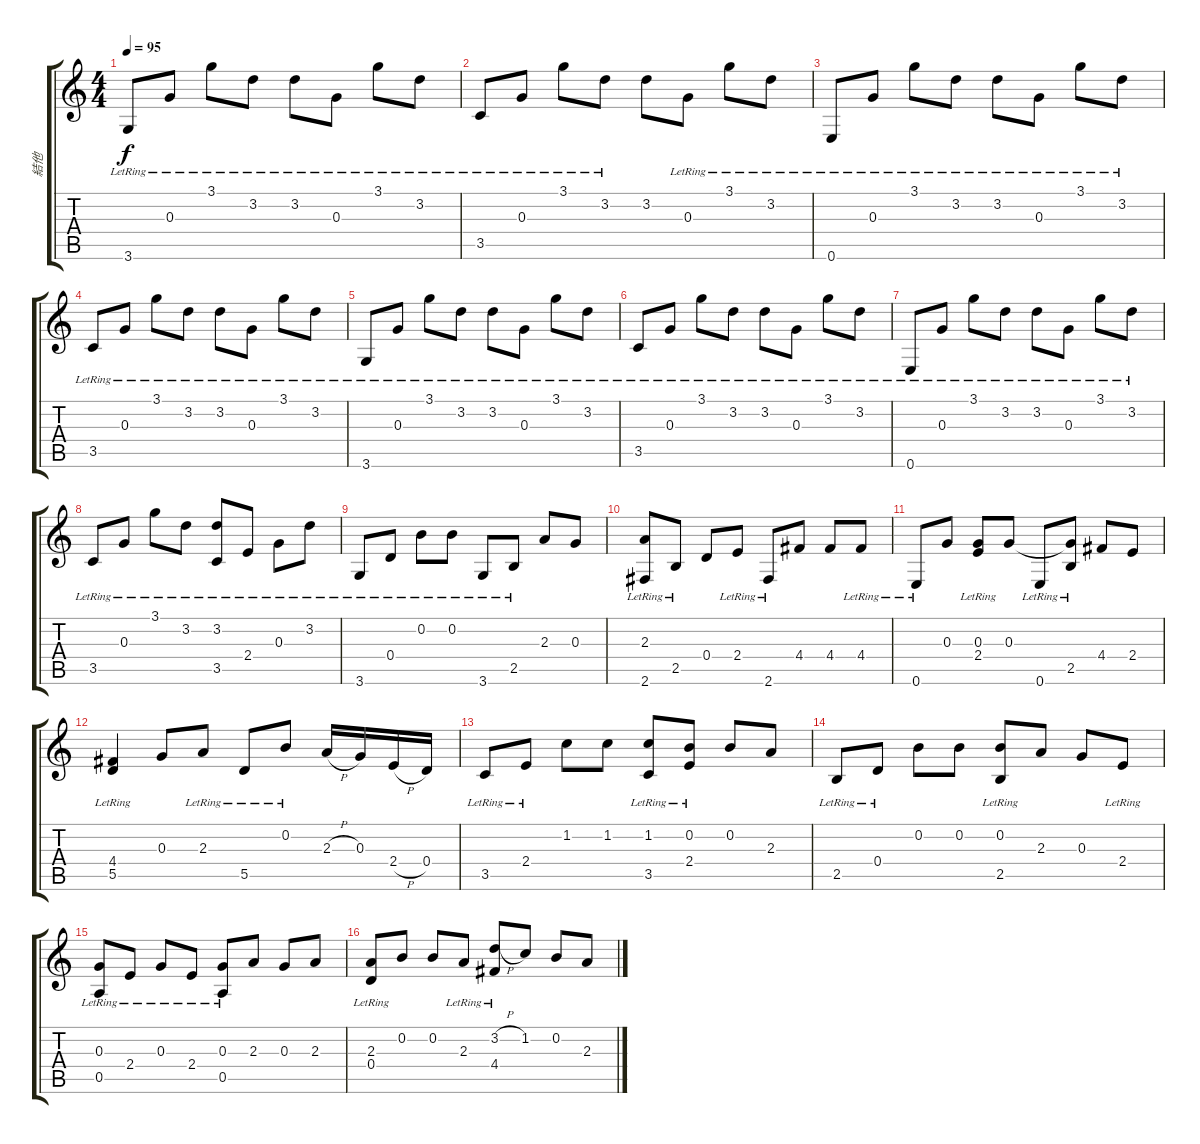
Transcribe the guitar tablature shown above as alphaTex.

\track ("結他" "結他") {instrument acousticguitarsteel}
\staff {score tabs}
\tuning (E4 B3 G3 D3 A2 E2) {hide}
\ts (4 4)
\tempo 95
\clef g2
\ks c
3.6{lr}.8{dy f instrument acousticguitarsteel} 0.3{lr}.8 3.1{lr}.8 3.2{lr}.8 3.2{lr}.8 0.3{lr}.8 3.1{lr}.8 3.2{lr}.8 |
3.5{lr}.8 0.3{lr}.8 3.1{lr}.8 3.2{lr}.8 3.2.8 0.3{lr}.8 3.1{lr}.8 3.2{lr}.8 |
0.6{lr}.8 0.3{lr}.8 3.1{lr}.8 3.2{lr}.8 3.2{lr}.8 0.3{lr}.8 3.1{lr}.8 3.2{lr}.8 |
3.5{lr}.8 0.3{lr}.8 3.1{lr}.8 3.2{lr}.8 3.2{lr}.8 0.3{lr}.8 3.1{lr}.8 3.2{lr}.8 |
3.6{lr}.8 0.3{lr}.8 3.1{lr}.8 3.2{lr}.8 3.2{lr}.8 0.3{lr}.8 3.1{lr}.8 3.2{lr}.8 |
3.5{lr}.8 0.3{lr}.8 3.1{lr}.8 3.2{lr}.8 3.2{lr}.8 0.3{lr}.8 3.1{lr}.8 3.2{lr}.8 |
0.6{lr}.8 0.3{lr}.8 3.1{lr}.8 3.2{lr}.8 3.2{lr}.8 0.3{lr}.8 3.1{lr}.8 3.2{lr}.8 |
3.5{lr}.8 0.3{lr}.8 3.1{lr}.8 3.2{lr}.8 (3.2{lr} 3.5{lr}).8 2.4{lr}.8 0.3{lr}.8 3.2{lr}.8 |
3.6{lr}.8 0.4{lr}.8 0.2{lr}.8 0.2{lr}.8 3.6{lr}.8 2.5{lr}.8 2.3.8 0.3.8 |
(2.3{lr} 2.6{lr}).8 2.5{lr}.8 0.4.8 2.4{lr}.8 2.6{lr}.8 4.4.8 4.4.8 4.4{lr}.8 |
0.6{lr}.8 0.3.8 (0.3 2.4{lr}).8 0.3.8 0.6{lr}.8 (0.3{t} 2.5{lr}).8 4.4.8 2.4.8 |
(4.4{lr} 5.5{lr}).4 0.3.8 2.3{lr}.8 5.5{lr}.8 0.2{lr}.8 2.3{h}.16 0.3.16 2.4{h}.16 0.4.16 |
3.5{lr}.8 2.4{lr}.8 1.2.8 1.2.8 (1.2 3.5{lr}).8 (0.2 2.4{lr}).8 0.2.8 2.3.8 |
2.5{lr}.8 0.4{lr}.8 0.2.8 0.2.8 (0.2 2.5{lr}).8 2.3.8 0.3.8 2.4{lr}.8 |
(0.3{lr} 0.5{lr}).8 2.4{lr}.8 0.3{lr}.8 2.4{lr}.8 (0.3 0.5{lr}).8 2.3.8 0.3.8 2.3.8 |
(2.3{lr} 0.4{lr}).8 0.2.8 0.2.8 2.3{lr}.8 (3.2{h} 4.4{lr}).8 1.2.8 0.2.8 2.3.8
